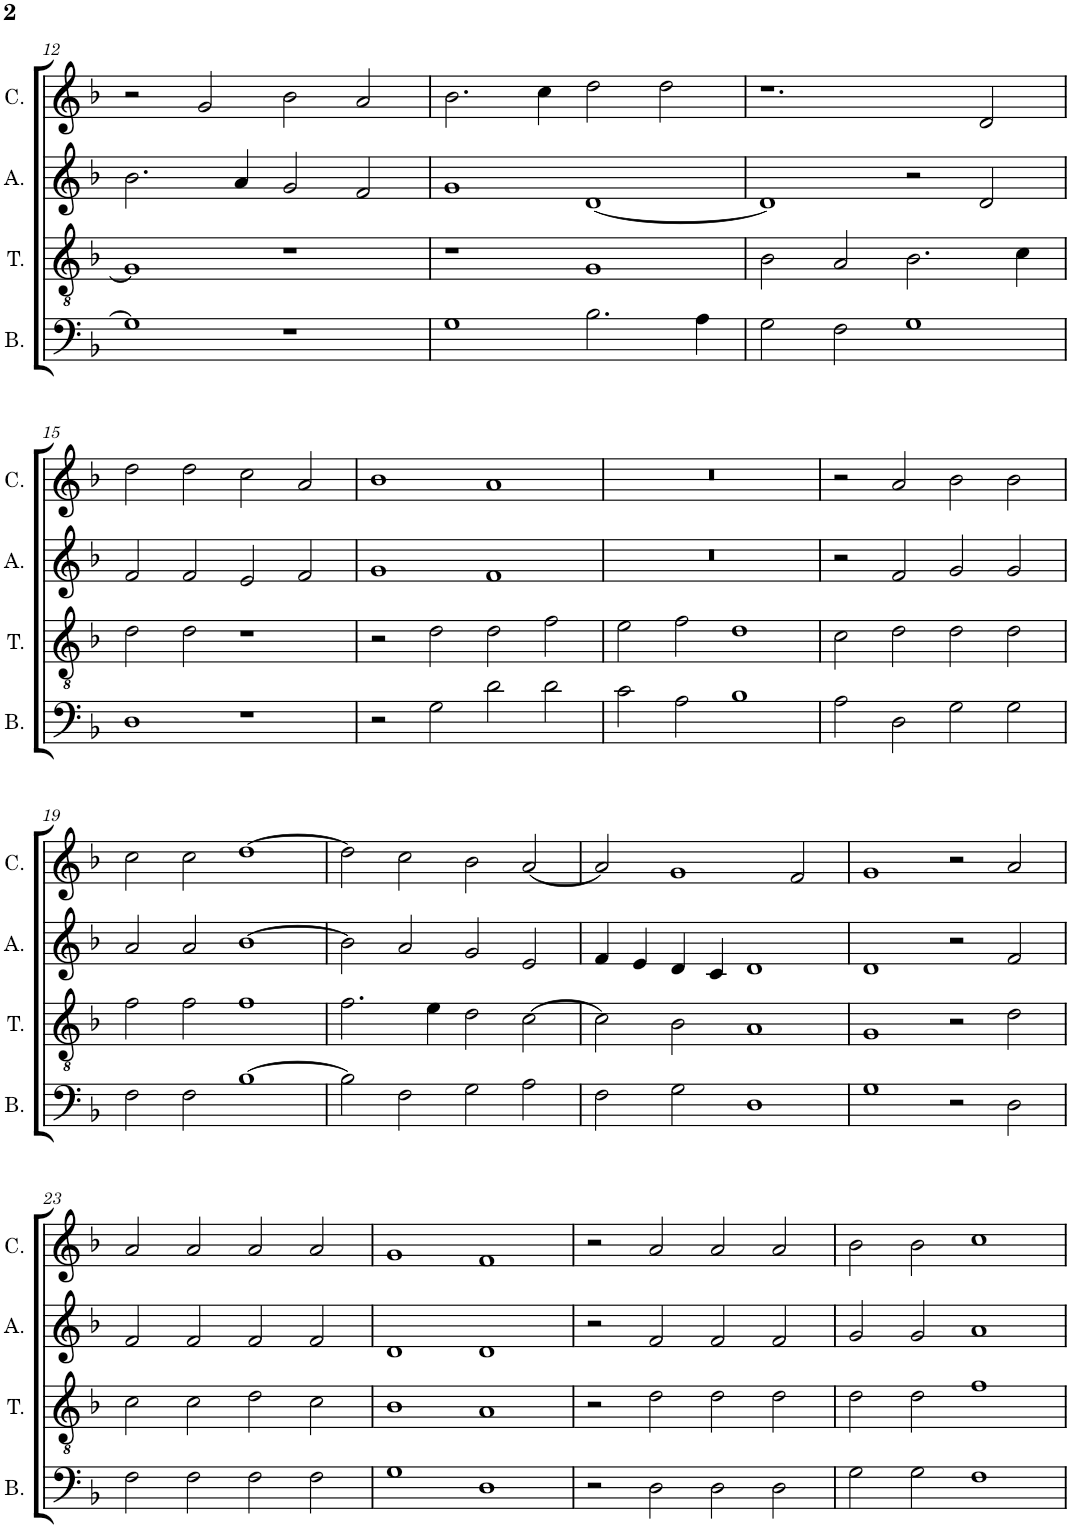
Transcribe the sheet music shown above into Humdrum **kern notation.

**kern	**kern	**kern	**kern
*part4	*part3	*part2	*part1
*staff4	*staff3	*staff2	*staff1
*I"Bassus	*I"Tenor	*I"Altus	*I"Cantus
*I'B.	*I'T.	*I'A.	*I'C.
!!LO:PB:g=z
*clefF4	*clefGv2	*clefG2	*clefG2
*k[b-]	*k[b-]	*k[b-]	*k[b-]
*M2/1	*M2/1	*M2/1	*M2/1
=12	=12	=12	=12
1G]	1G]	2.b-\	2r
.	.	.	2g/
.	.	4a/	.
1r	1r	2g/	2b-\
.	.	2f/	2a/
=13	=13	=13	=13
1G	1r	1g	2.b-\
.	.	.	4cc\
2.B-\	1G	[1d	2dd\
.	.	.	2dd\
4A\	.	.	.
=14	=14	=14	=14
2G\	2B-\	1d]	1.r
2F\	2A/	.	.
1G	2.B-\	2r	.
.	.	2d/	2d/
.	4c\	.	.
!!LO:LB:g=z
=15	=15	=15	=15
1D	2d\	2f/	2dd\
.	2d\	2f/	2dd\
1r	1r	2e/	2cc\
.	.	2f/	2a/
=16	=16	=16	=16
2r	2r	1g	1b-
2G\	2d\	.	.
2d\	2d\	1f	1a
2d\	2f\	.	.
=17	=17	=17	=17
2c\	2e\	0r	0r
2A\	2f\	.	.
1B-	1d	.	.
=18	=18	=18	=18
2A\	2c\	2r	2r
2D\	2d\	2f/	2a/
2G\	2d\	2g/	2b-\
2G\	2d\	2g/	2b-\
!!LO:LB:g=z
=19	=19	=19	=19
2F\	2f\	2a/	2cc\
2F\	2f\	2a/	2cc\
[1B-	1f	[1b-	[1dd
=20	=20	=20	=20
2B-\]	2.f\	2b-\]	2dd\]
2F\	.	2a/	2cc\
.	4e\	.	.
2G\	2d\	2g/	2b-\
2A\	[2c\	2e/	[2a/
=21	=21	=21	=21
2F\	2c\]	4f/	2a/]
.	.	4e/	.
2G\	2B-\	4d/	1g
.	.	4c/	.
1D	1A	1d	.
.	.	.	2f/
=22	=22	=22	=22
1G	1G	1d	1g
2r	2r	2r	2r
2D\	2d\	2f/	2a/
!!LO:LB:g=z
=23	=23	=23	=23
2F\	2c\	2f/	2a/
2F\	2c\	2f/	2a/
2F\	2d\	2f/	2a/
2F\	2c\	2f/	2a/
=24	=24	=24	=24
1G	1B-	1d	1g
1D	1A	1d	1f
=25	=25	=25	=25
2r	2r	2r	2r
2D\	2d\	2f/	2a/
2D\	2d\	2f/	2a/
2D\	2d\	2f/	2a/
=26	=26	=26	=26
2G\	2d\	2g/	2b-\
2G\	2d\	2g/	2b-\
1F	1f	1a	1cc
=	=	=	=
*-	*-	*-	*-
